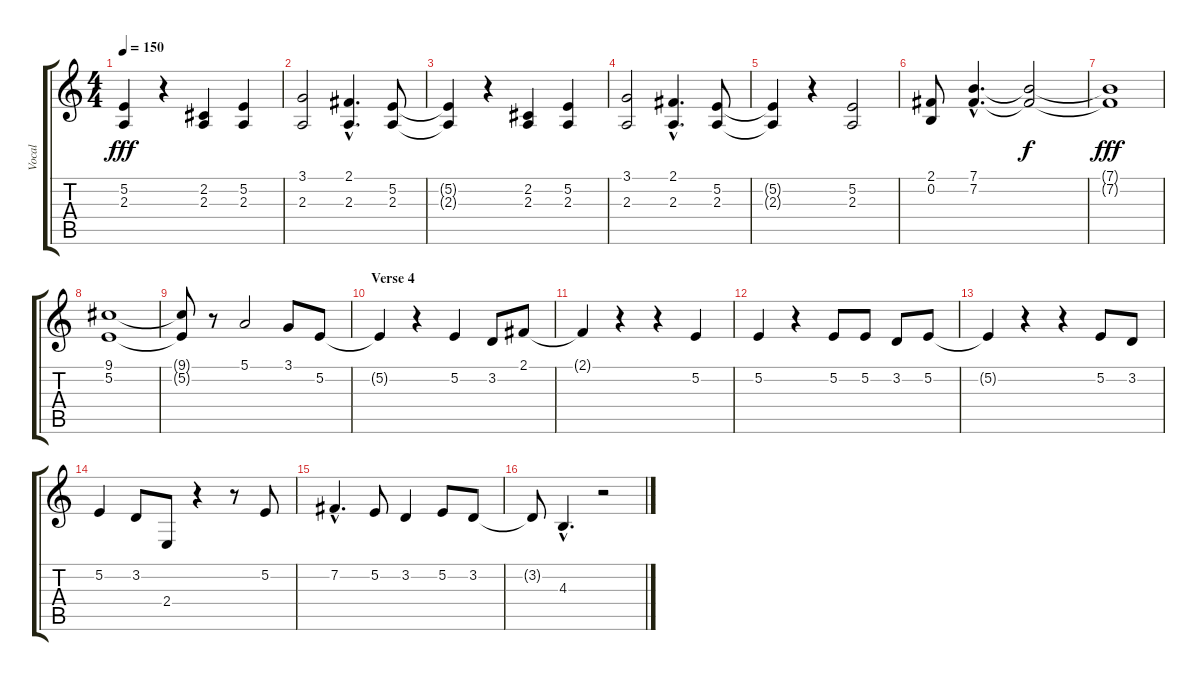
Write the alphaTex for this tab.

\track ("Vocal" "Vocal") {instrument altosax}
\staff {score tabs}
\tuning (E4 B3 G3 D3 A2 E2) {hide}
\ts (4 4)
\tempo 150
\clef g2
\ks c
(5.2{t} 2.3{t}).4{dy fff} r.4 (2.2 2.3).4 (5.2 2.3).4 |
(3.1 2.3).2 (2.1{hac} 2.3{hac}).4{d} (5.2 2.3).8 |
(5.2{t} 2.3{t}).4 r.4 (2.2 2.3).4 (5.2 2.3).4 |
(3.1 2.3).2 (2.1{hac} 2.3{hac}).4{d} (5.2 2.3).8 |
(5.2{t} 2.3{t}).4 r.4 (5.2 2.3).2 |
(2.1 0.2).8 (7.1{hac} 7.2{hac}).4{d} (7.1{t} 7.2{t}).2{dy f} |
(7.1{t} 7.2{t}).1{dy fff} |
(9.1 5.2).1 |
(9.1{t} 5.2{t}).8 r.8 5.1.2 3.1.8 5.2.8 |
\section ("" "Verse 4")
5.2{t}.4 r.4 5.2.4 3.2.8 2.1.8 |
2.1{t}.4 r.4 r.4 5.2.4 |
5.2.4 r.4 5.2.8 5.2.8 3.2.8 5.2.8 |
5.2{t}.4 r.4 r.4 5.2.8 3.2.8 |
5.2.4 3.2.8 2.4.8 r.4 r.8 5.2.8 |
7.2{hac}.4{d} 5.2.8 3.2.4 5.2.8 3.2.8 |
3.2{t}.8 4.3{hac}.4{d} r.2
